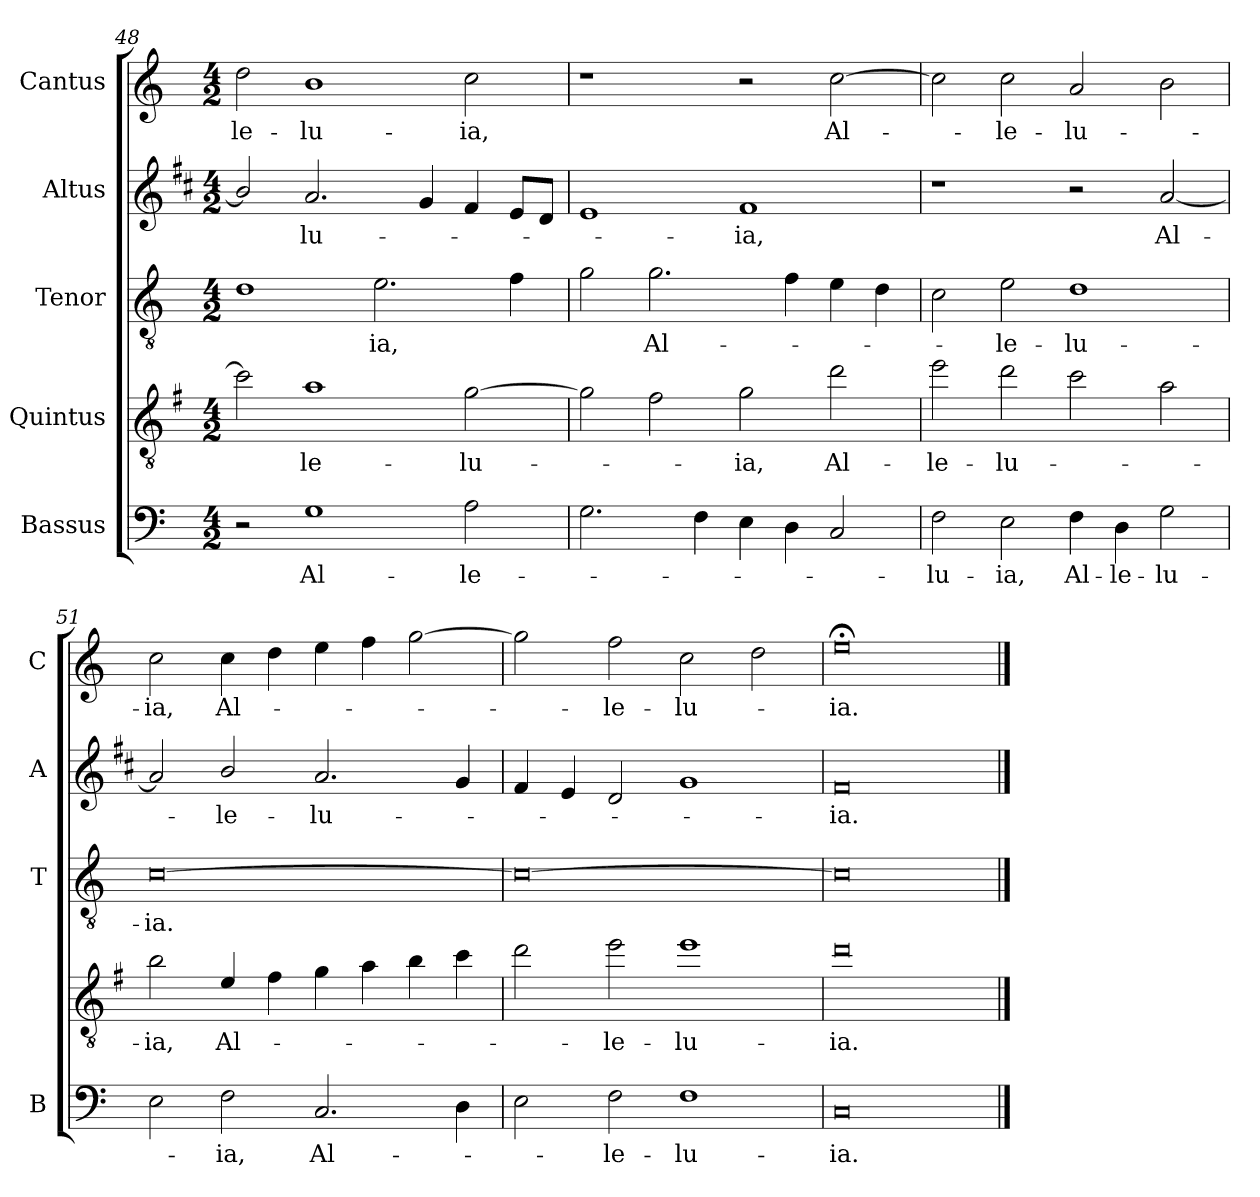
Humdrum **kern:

**kern	**text	**kern	**text	**kern	**text	**kern	**text	**kern	**text
*part5	*part5	*part4	*part4	*part3	*part3	*part2	*part2	*part1	*part1
*staff5	*staff5	*staff4	*staff4	*staff3	*staff3	*staff2	*staff2	*staff1	*staff1
*I"Bassus	*	*I"Quintus	*	*I"Tenor	*	*I"Altus	*	*I"Cantus	*
*I'B	*	*	*	*I'T	*	*I'A	*	*I'C	*
*clefF4	*	*clefGv2	*	*clefGv2	*	*clefG2	*	*clefG2	*
*	*	*ITrd4c7	*	*	*	*ITrd1c2	*	*	*
*k[]	*	*k[]	*	*k[]	*	*k[]	*	*k[]	*
*C:	*	*C:	*	*C:	*	*C:	*	*C:	*
*M4/2	*	*M4/2	*	*M4/2	*	*M4/2	*	*M4/2	*
=48	=48	=48	=48	=48	=48	=48	=48	=48	=48
!	!	!	!	!	!	!	!	!	!LO:LY:b
2r	.	2f\]	.	1d	.	2a/]	.	2dd\	-le-
!	!LO:LY:b	!	!LO:LY:b	!	!	!	!LO:LY:b	!	!LO:LY:b
1G	Al-	1d	-le-	.	.	2.g/	-lu-	1b	-lu-
!	!	!	!	!	!LO:LY:b	!	!	!	!
.	.	.	.	2.e\	-ia,	.	.	.	.
.	.	.	.	.	.	4f/	.	.	.
!	!LO:LY:b	!	!LO:LY:b	!	!	!	!	!	!LO:LY:b
2A\	-le-	[2c\	-lu-	.	.	4e/	.	2cc\	-ia,
.	.	.	.	4f\	.	8d/L	.	.	.
.	.	.	.	.	.	8c/J	.	.	.
=49	=49	=49	=49	=49	=49	=49	=49	=49	=49
2.G\	.	2c\]	.	2g\	.	1d	.	1r	.
!	!	!	!	!	!LO:LY:b	!	!	!	!
.	.	2B\	.	2.g\	Al-	.	.	.	.
4F\	.	.	.	.	.	.	.	.	.
!	!	!	!LO:LY:b	!	!	!	!LO:LY:b	!	!
4E\	.	2c\	-ia,	.	.	1e	-ia,	2r	.
4D\	.	.	.	4f\	.	.	.	.	.
!	!	!	!LO:LY:b	!	!	!	!	!	!LO:LY:b
2C/	.	2g\	Al-	4e\	.	.	.	[2cc\	Al-
.	.	.	.	4d\	.	.	.	.	.
=50	=50	=50	=50	=50	=50	=50	=50	=50	=50
!	!LO:LY:b	!	!LO:LY:b	!	!	!	!	!	!
2F\	-lu-	2a\	-le-	2c\	.	1r	.	2cc\]	.
!	!LO:LY:b	!	!LO:LY:b	!	!LO:LY:b	!	!	!	!LO:LY:b
2E\	-ia,	2g\	-lu-	2e\	-le-	.	.	2cc\	-le-
!	!LO:LY:b	!	!	!	!LO:LY:b	!	!	!	!LO:LY:b
4F\	Al-	2f\	.	1d	-lu-	2r	.	2a/	-lu-
!	!LO:LY:b	!	!	!	!	!	!	!	!
4D\	-le-	.	.	.	.	.	.	.	.
!	!LO:LY:b	!	!	!	!	!	!LO:LY:b	!	!
2G\	-lu-	2d\	.	.	.	[2g/	Al-	2b\	.
=51	=51	=51	=51	=51	=51	=51	=51	=51	=51
!	!	!	!LO:LY:b	!	!LO:LY:b	!	!	!	!LO:LY:b
2E\	.	2e\	-ia,	[0c	-ia.	2g/]	.	2cc\	-ia,
!	!LO:LY:b	!	!LO:LY:b	!	!	!	!LO:LY:b	!	!LO:LY:b
2F\	-ia,	4A/	Al-	.	.	2a/	-le-	4cc\	Al-
.	.	4B\	.	.	.	.	.	4dd\	.
!	!LO:LY:b	!	!	!	!	!	!LO:LY:b	!	!
2.C/	Al-	4c\	.	.	.	2.g/	-lu-	4ee\	.
.	.	4d\	.	.	.	.	.	4ff\	.
.	.	4e\	.	.	.	.	.	[2gg\	.
4D\	.	4f\	.	.	.	4f/	.	.	.
=52	=52	=52	=52	=52	=52	=52	=52	=52	=52
2E\	.	2g\	.	0c_	.	4e/	.	2gg\]	.
.	.	.	.	.	.	4d/	.	.	.
!	!LO:LY:b	!	!LO:LY:b	!	!	!	!	!	!LO:LY:b
2F\	-le-	2a\	-le-	.	.	2c/	.	2ff\	-le-
!	!LO:LY:b	!	!LO:LY:b	!	!	!	!	!	!LO:LY:b
1F	-lu-	1a	-lu-	.	.	1f	.	2cc\	-lu-
.	.	.	.	.	.	.	.	2dd\	.
=53	=53	=53	=53	=53	=53	=53	=53	=53	=53
!	!LO:LY:b	!	!LO:LY:b	!	!	!	!LO:LY:b	!	!LO:LY:b
0C	-ia.	0g	-ia.	0c]	.	0e	-ia.	0ee;<	-ia.
==	==	==	==	==	==	==	==	==	==
*-	*-	*-	*-	*-	*-	*-	*-	*-	*-
